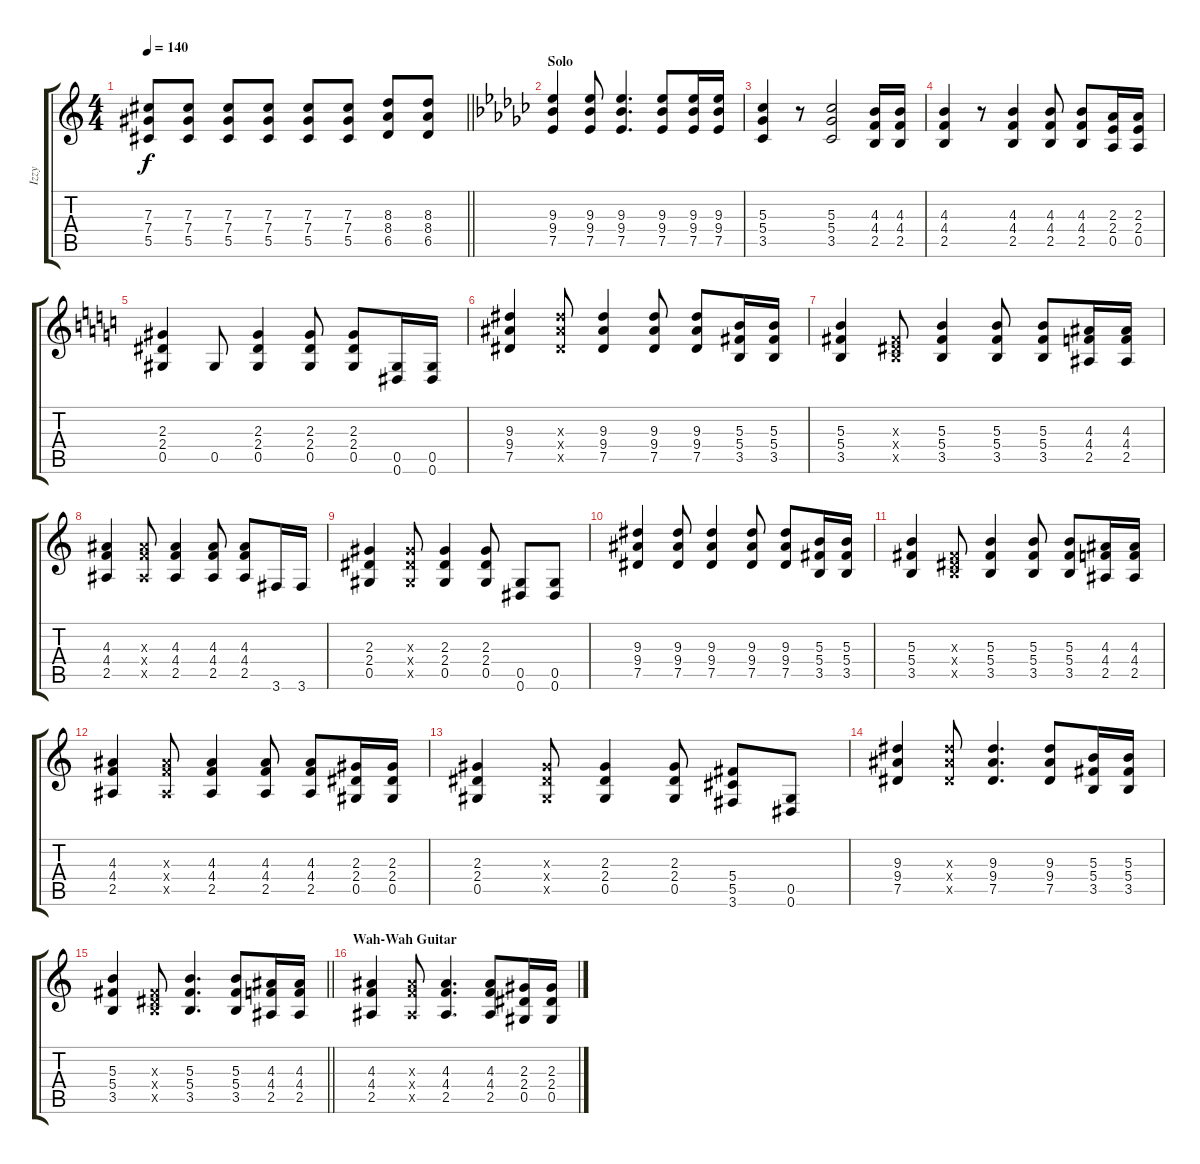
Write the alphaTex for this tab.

\track ("Izzy" "Izzy") {instrument acousticguitarsteel}
\staff {score tabs}
\tuning (Eb4 Bb3 Gb3 Db3 Ab2 Eb2) {hide}
\ts (4 4)
\tempo 140
\clef g2
\barLineRight lightlight
\ks c
(7.3 7.4 5.5).8{dy f} (7.3 7.4 5.5).8 (7.3 7.4 5.5).8 (7.3 7.4 5.5).8 (7.3 7.4 5.5).8 (7.3 7.4 5.5).8 (8.3 8.4 6.5).8 (8.3 8.4 6.5).8 |
\section ("" "Solo")
\ks gb
(9.3 9.4 7.5).4 (9.3 9.4 7.5).8 (9.3 9.4 7.5).4{d} (9.3 9.4 7.5).8 (9.3 9.4 7.5).16 (9.3 9.4 7.5).16 |
(5.3 5.4 3.5).4 r.8 (5.3 5.4 3.5).2 (4.3 4.4 2.5).16 (4.3 4.4 2.5).16 |
(4.3 4.4 2.5).4 r.8 (4.3 4.4 2.5).4 (4.3 4.4 2.5).8 (4.3 4.4 2.5).8 (2.3 2.4 0.5).16 (2.3 2.4 0.5).16 |
\ks c
(2.3 2.4 0.5).4 0.5.8 (2.3 2.4 0.5).4 (2.3 2.4 0.5).8 (2.3 2.4 0.5).8 (0.5 0.6).16 (0.5 0.6).16 |
(9.3 9.4 7.5).4 (9.3{x} 9.4{x} 7.5{x}).8 (9.3 9.4 7.5).4 (9.3 9.4 7.5).8 (9.3 9.4 7.5).8 (5.3 5.4 3.5).16 (5.3 5.4 3.5).16 |
(5.3 5.4 3.5).4 (0.3{x} 2.4{x} 3.5{x}).8 (5.3 5.4 3.5).4 (5.3 5.4 3.5).8 (5.3 5.4 3.5).8 (4.3 4.4 2.5).16 (4.3 4.4 2.5).16 |
(4.3 4.4 2.5).4 (4.3{x} 4.4{x} 2.5{x}).8 (4.3 4.4 2.5).4 (4.3 4.4 2.5).8 (4.3 4.4 2.5).8 3.6.16 3.6.16 |
(2.3 2.4 0.5).4 (2.3{x} 2.4{x} 0.5{x}).8 (2.3 2.4 0.5).4 (2.3 2.4 0.5).8 (0.5 0.6).8 (0.5 0.6).8 |
(9.3 9.4 7.5).4 (9.3 9.4 7.5).8 (9.3 9.4 7.5).4 (9.3 9.4 7.5).8 (9.3 9.4 7.5).8 (5.3 5.4 3.5).16 (5.3 5.4 3.5).16 |
(5.3 5.4 3.5).4 (0.3{x} 2.4{x} 3.5{x}).8 (5.3 5.4 3.5).4 (5.3 5.4 3.5).8 (5.3 5.4 3.5).8 (4.3 4.4 2.5).16 (4.3 4.4 2.5).16 |
(4.3 4.4 2.5).4 (4.3{x} 4.4{x} 2.5{x}).8 (4.3 4.4 2.5).4 (4.3 4.4 2.5).8 (4.3 4.4 2.5).8 (2.3 2.4 0.5).16 (2.3 2.4 0.5).16 |
(2.3 2.4 0.5).4 (2.3{x} 2.4{x} 0.5{x}).8 (2.3 2.4 0.5).4 (2.3 2.4 0.5).8 (5.4 5.5 3.6).8 (0.5 0.6).8 |
(9.3 9.4 7.5).4 (9.3{x} 9.4{x} 7.5{x}).8 (9.3 9.4 7.5).4{d} (9.3 9.4 7.5).8 (5.3 5.4 3.5).16 (5.3 5.4 3.5).16 |
\barLineRight lightlight
(5.3 5.4 3.5).4 (0.3{x} 2.4{x} 3.5{x}).8 (5.3 5.4 3.5).4{d} (5.3 5.4 3.5).8 (4.3 4.4 2.5).16 (4.3 4.4 2.5).16 |
\section ("" "Wah-Wah Guitar")
(4.3 4.4 2.5).4 (4.3{x} 4.4{x} 2.5{x}).8 (4.3 4.4 2.5).4{d} (4.3 4.4 2.5).8 (2.3 2.4 0.5).16 (2.3 2.4 0.5).16
